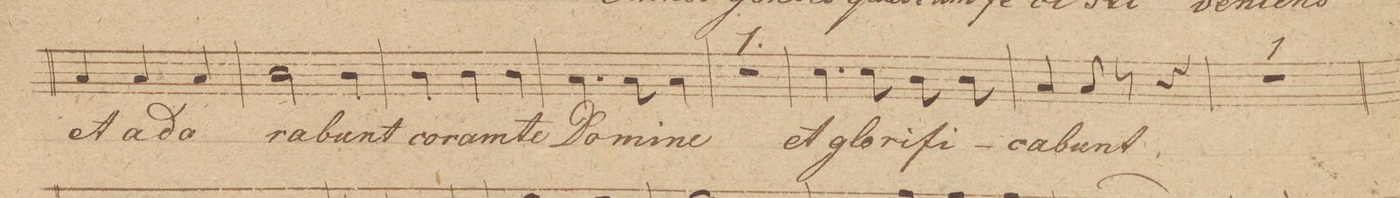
**kern	**text	**dynam
*I"Basso 2do	*	*
*clefF4	*	*
*k[b-]	*	*
*M3/4	*	*
4C/	et	.
4C/	a-	.
4C/	-do-	.
=8	=8	=8
2D\	-ra-	.
4D\	-bunt	.
=9	=9	=9
4D\	co-	.
4D\	-ram	.
4D\	te	.
=10	=10	=10
4.C\	Do-	.
8C\	-mi-	.
4C\	-ne	.
=11	=11	=11
2.r	.	.
=12	=12	=12
4.E\	et	.
8E\	glo-	.
8D\	-ri-	.
8D\	-fi-	.
=13	=13	=13
4C/	-ca-	.
8C/	-bunt	.
8r	.	.
4r	.	.
=14	=14	=14
2.r	.	.
=15	=15	=15
*-	*-	*-
